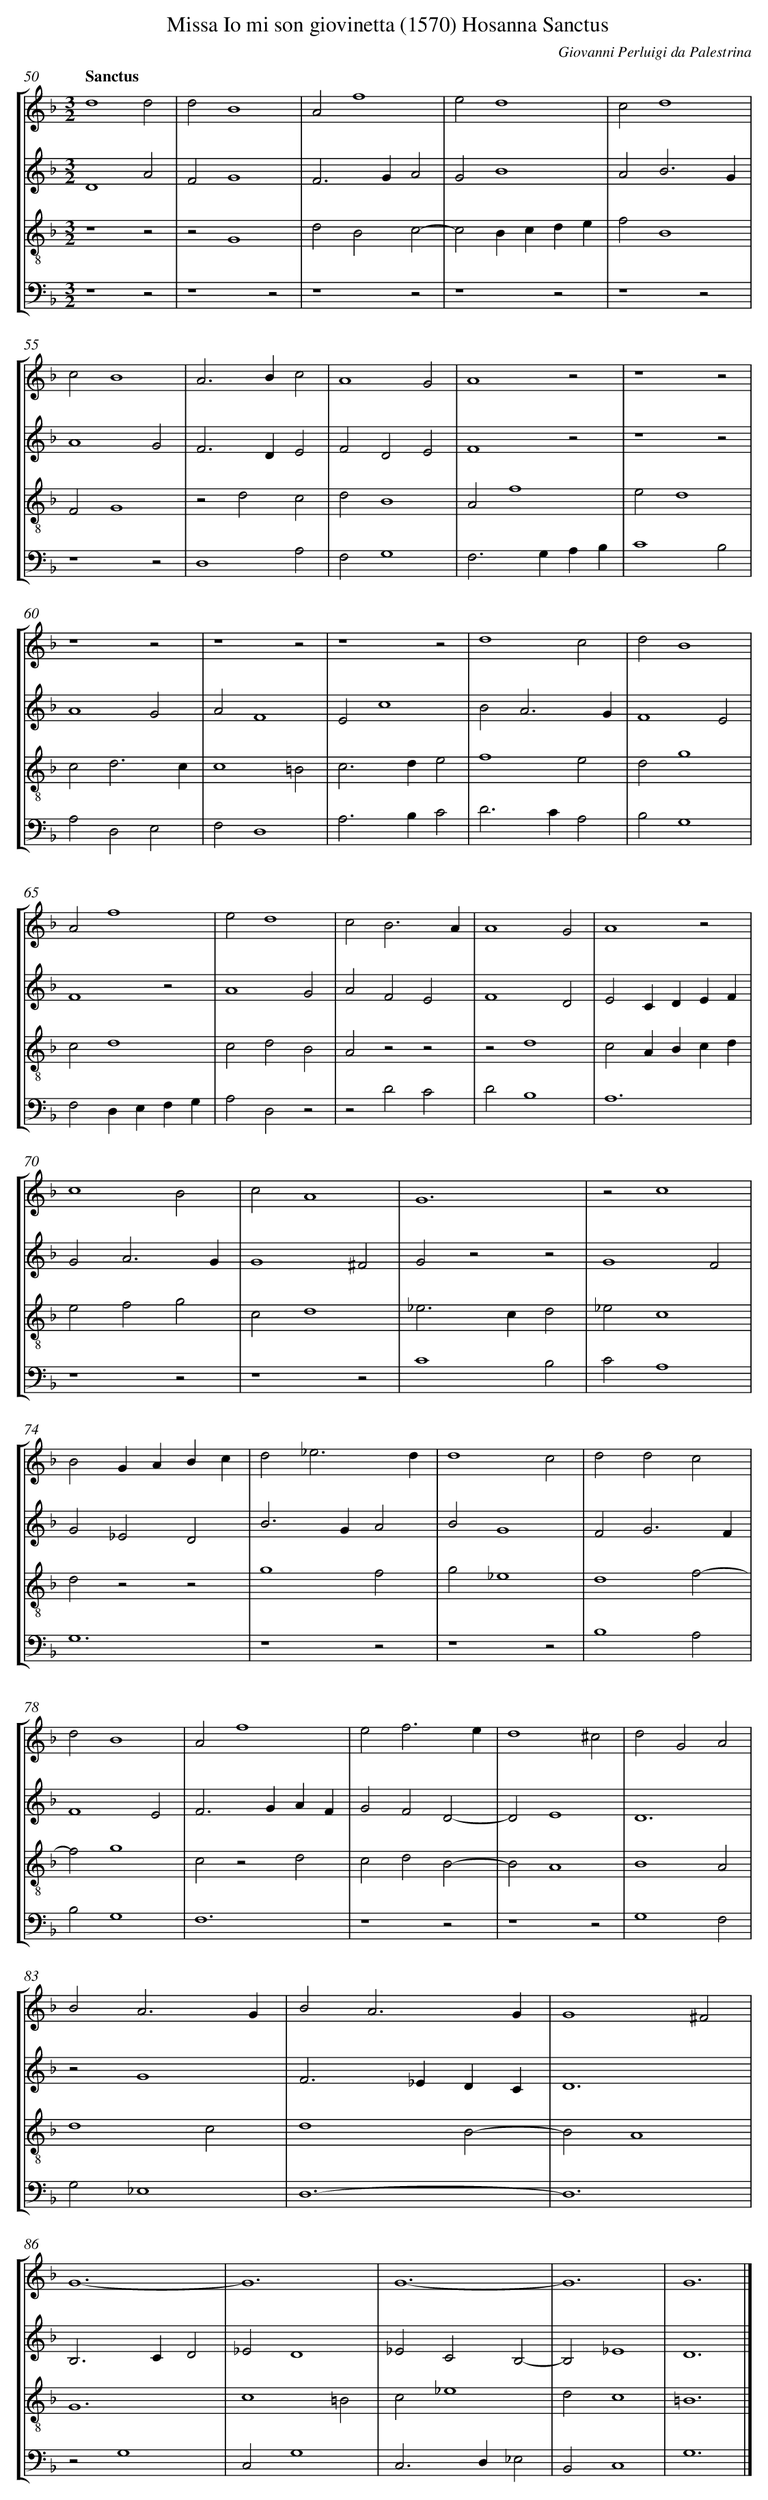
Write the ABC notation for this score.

X:1
T: Missa Io mi son giovinetta (1570) Hosanna Sanctus
C: Giovanni Perluigi da Palestrina
L: 1/4
M: 3/2
Q: "Sanctus"
%%staves [1 2 3 4]
V: 1 clef=treble
V: 2 clef=treble
V: 3 clef=treble-8
V: 4 clef=bass
K: F
[V:1] d4d2 |
[V:2] D4A2 |
[V:3] z4z2 |
[V:4] z4z2 |
[V:1] d2B4 |
[V:2] F2G4 |
[V:3] z2G4 |
[V:4] z4z2 |
[V:1] A2f4 |
[V:2] F2>G2A2 |
[V:3] d2B2c2- |
[V:4] z4z2 |
[V:1] e2d4 |
[V:2] G2B4 |
[V:3] c2Bcde |
[V:4] z4z2 |
[V:1] c2d4 |
[V:2] A2B3G |
[V:3] f2B4 |
[V:4] z4z2 |
[V:1] c2B4 |
[V:2] A4G2 |
[V:3] F2G4 |
[V:4] z4z2 |
[V:1] A2>B2c2 |
[V:2] F2>D2E2 |
[V:3] z2d2c2 |
[V:4] D,4A,2 |
[V:1] A4G2 |
[V:2] F2D2E2 |
[V:3] d2B4 |
[V:4] F,2G,4 |
[V:1] A4z2 |
[V:2] F4z2 |
[V:3] A2f4 |
[V:4] F,2>G,2A,B, |
[V:1] z4z2 |
[V:2] z4z2 |
[V:3] e2d4 |
[V:4] C4B,2 |
[V:1] z4z2 |
[V:2] A4G2 |
[V:3] c2d3c |
[V:4] A,2D,2E,2 |
[V:1] z4z2 |
[V:2] A2F4 |
[V:3] c4=B2 |
[V:4] F,2D,4 |
[V:1] z4z2 |
[V:2] E2c4 |
[V:3] c2>d2e2 |
[V:4] A,2>B,2C2 |
[V:1] d4c2 |
[V:2] B2A3G |
[V:3] f4e2 |
[V:4] D2>C2A,2 |
[V:1] d2B4 |
[V:2] F4E2 |
[V:3] d2g4 |
[V:4] B,2G,4 |
[V:1] A2f4 |
[V:2] F4z2 |
[V:3] c2d4 |
[V:4] F,2D,E,F,G, |
[V:1] e2d4 |
[V:2] A4G2 |
[V:3] c2d2B2 |
[V:4] A,2D,2z2 |
[V:1] c2B3A |
[V:2] A2F2E2 |
[V:3] A2z2z2 |
[V:4] z2D2C2 |
[V:1] A4G2 |
[V:2] F4D2 |
[V:3] z2d4 |
[V:4] D2B,4 |
[V:1] A4z2 |
[V:2] E2CDEF |
[V:3] c2ABcd |
[V:4] A,6 |
[V:1] c4B2 |
[V:2] G2A3G |
[V:3] e2f2g2 |
[V:4] z4z2 |
[V:1] c2A4 |
[V:2] G4^F2 |
[V:3] c2d4 |
[V:4] z4z2 |
[V:1] G6 |
[V:2] G2z2z2 |
[V:3] _e2>c2d2 |
[V:4] C4B,2 |
[V:1] z2c4 |
[V:2] G4F2 |
[V:3] _e2c4 |
[V:4] C2A,4 |
[V:1] B2GABc |
[V:2] G2_E2D2 |
[V:3] d2z2z2 |
[V:4] G,6 |
[V:1] d2_e3d |
[V:2] B2>G2A2 |
[V:3] g4f2 |
[V:4] z4z2 |
[V:1] d4c2 |
[V:2] B2G4 |
[V:3] g2_e4 |
[V:4] z4z2 |
[V:1] d2d2c2 |
[V:2] F2G3F |
[V:3] d4f2- |
[V:4] B,4A,2 |
[V:1] d2B4 |
[V:2] F4E2 |
[V:3] f2g4 |
[V:4] B,2G,4 |
[V:1] A2f4 |
[V:2] F2>G2AF |
[V:3] c2z2d2 |
[V:4] F,6 |
[V:1] e2f3e |
[V:2] G2F2D2- |
[V:3] c2d2B2- |
[V:4] z4z2 |
[V:1] d4^c2 |
[V:2] D2E4 |
[V:3] B2A4 |
[V:4] z4z2 |
[V:1] d2G2A2 |
[V:2] D6 |
[V:3] B4A2 |
[V:4] G,4F,2 |
[V:1] B2A3G |
[V:2] z2G4 |
[V:3] d4c2 |
[V:4] G,2_E,4 |
[V:1] B2A3G |
[V:2] F2>_E2DC |
[V:3] d4B2- |
[V:4] D,6- |
[V:1] G4^F2 |
[V:2] D6 |
[V:3] B2A4 |
[V:4] D,6 |
[V:1] G6- |
[V:2] B,2>C2D2 |
[V:3] G6 |
[V:4] z2G,4 |
[V:1] G6 |
[V:2] _E2D4 |
[V:3] c4=B2 |
[V:4] C,2G,4 |
[V:1] G6- |
[V:2] _E2C2B,2- |
[V:3] c2_e4 |
[V:4] C,2>D,2_E,2 |
[V:1] G6 |
[V:2] B,2_E4 |
[V:3] d2c4 |
[V:4] B,,2C,4 |
[V:1] G6 |]
[V:2] D6 |]
[V:3] =B6 |]
[V:4] G,6 |]
